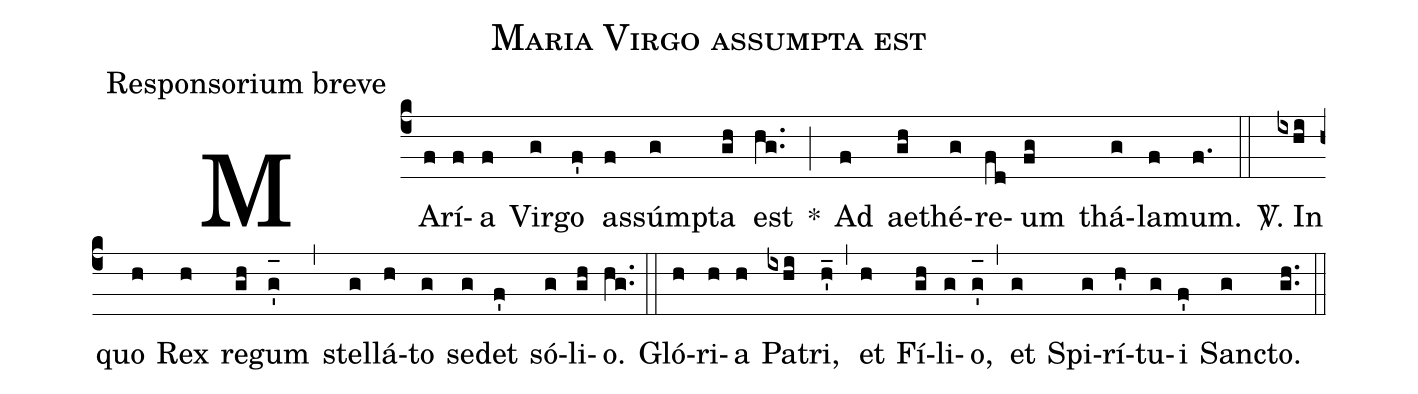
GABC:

name:Maria Virgo assumpta est;
office-part:Responsorium breve;
%%
(c4) MA(f)rí(f)a(f) Vir(g)go(f') as(f)súm(g)pta(gh) est(hg..) *(;) Ad(f) ae(gh)thé(g)re(fd)um(fg) thá(g)la(f)mum.(f.) (::)
<sp>V/</sp>. In(ixhi) quo(h) Rex(h) re(gh)gum(g'_[oh:h]) (,) stel(g)lá(h)to(g) se(g)det(f') só(g)li(gh)o.(hg..) (::) Gló(h)ri(h)a(h) Pa(ixhi)tri,(h'_) (,) et(h) Fí(gh)li(g)o,(g'_[oh:h]) (,) et(g) Spi(g)rí(h')tu(g)i(f') San(g)cto.(gh..) (::)
